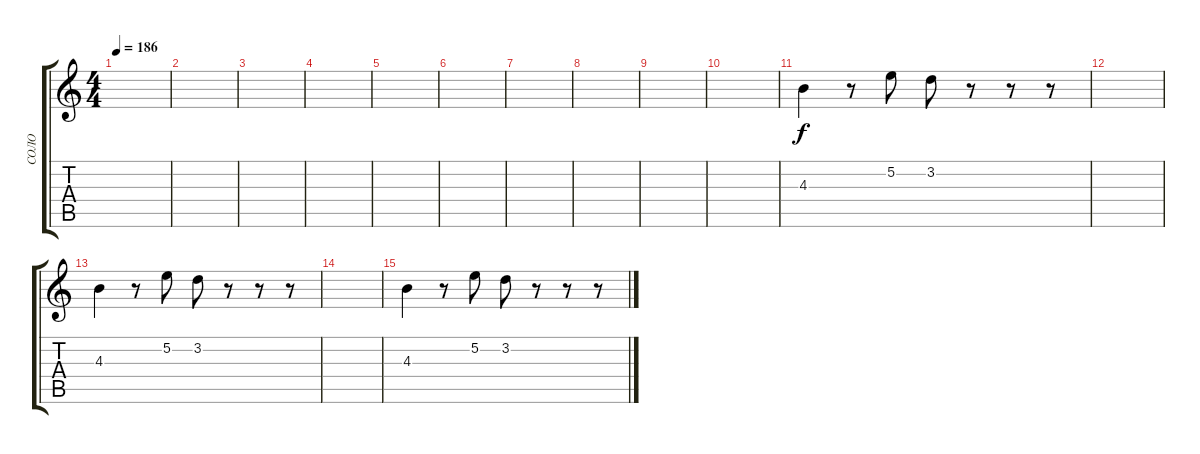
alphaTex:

\track ("СОЛО" "СОЛО") {instrument overdrivenguitar}
\staff {score tabs}
\tuning (E4 B3 G3 D3 A2 E2) {hide}
\ts (4 4)
\tempo 186
\clef g2
\ks c
|
|
|
|
|
|
|
|
|
|
4.3.4 r.8 5.2.8 3.2.8 r.8 r.8 r.8 |
|
4.3.4 r.8 5.2.8 3.2.8 r.8 r.8 r.8 |
|
4.3.4 r.8 5.2.8 3.2.8 r.8 r.8 r.8
